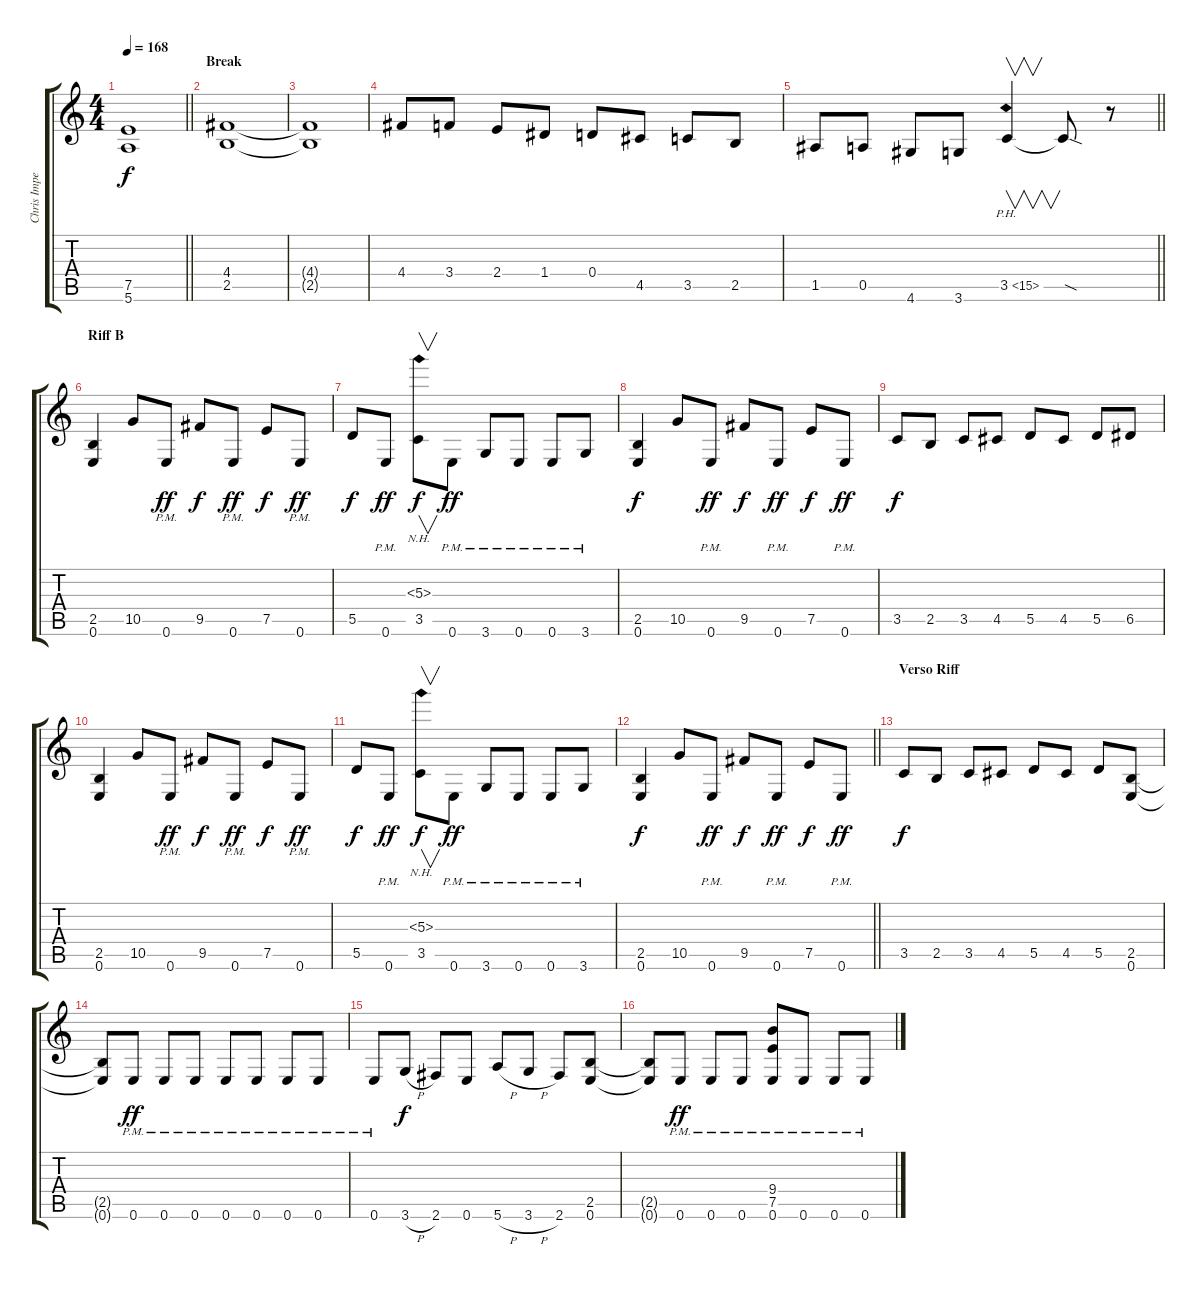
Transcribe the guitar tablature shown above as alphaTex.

\track ("Chris Impellitteri" "Chris Impe") {instrument distortionguitar}
\staff {score tabs}
\tuning (E4 B3 G3 D3 A2 E2) {hide}
\ts (4 4)
\tempo 168
\clef g2
\barLineRight lightlight
\ks c
(7.5{t} 5.6{t}).1{dy f} |
\section ("" "Break")
(4.4 2.5).1 |
(4.4{t} 2.5{t}).1 |
4.4.8 3.4.8 2.4.8 1.4.8 0.4.8 4.5.8 3.5.8 2.5.8 |
\barLineRight lightlight
1.5.8 0.5.8 4.6.8 3.6.8 3.5{ph 12}.4{v} 3.5{sod t}.8 r.8 |
\section ("" "Riff B")
(2.5 0.6).4 10.5.8 0.6{pm}.8{dy ff} 9.5.8{dy f} 0.6{pm}.8{dy ff} 7.5.8{dy f} 0.6{pm}.8{dy ff} |
5.5.8{dy f} 0.6{pm}.8{dy ff} (5.3{nh} 3.5).8{v dy f} 0.6{pm}.8{dy ff} 3.6{pm}.8 0.6{pm}.8 0.6{pm}.8 3.6{pm}.8 |
(2.5 0.6).4{dy f} 10.5.8 0.6{pm}.8{dy ff} 9.5.8{dy f} 0.6{pm}.8{dy ff} 7.5.8{dy f} 0.6{pm}.8{dy ff} |
3.5.8{dy f} 2.5.8 3.5.8 4.5.8 5.5.8 4.5.8 5.5.8 6.5.8 |
(2.5 0.6).4 10.5.8 0.6{pm}.8{dy ff} 9.5.8{dy f} 0.6{pm}.8{dy ff} 7.5.8{dy f} 0.6{pm}.8{dy ff} |
5.5.8{dy f} 0.6{pm}.8{dy ff} (5.3{nh} 3.5).8{v dy f} 0.6{pm}.8{dy ff} 3.6{pm}.8 0.6{pm}.8 0.6{pm}.8 3.6{pm}.8 |
\barLineRight lightlight
(2.5 0.6).4{dy f} 10.5.8 0.6{pm}.8{dy ff} 9.5.8{dy f} 0.6{pm}.8{dy ff} 7.5.8{dy f} 0.6{pm}.8{dy ff} |
\section ("" "Verso Riff")
3.5.8{dy f} 2.5.8 3.5.8 4.5.8 5.5.8 4.5.8 5.5.8 (2.5 0.6).8 |
(2.5{t} 0.6{t}).8 0.6{pm}.8{dy ff} 0.6{pm}.8 0.6{pm}.8 0.6{pm}.8 0.6{pm}.8 0.6{pm}.8 0.6{pm}.8 |
0.6{pm}.8 3.6{h}.8{dy f} 2.6.8 0.6.8 5.6{h}.8 3.6{h}.8 2.6.8 (2.5 0.6).8 |
(2.5{t} 0.6{t}).8 0.6{pm}.8{dy ff} 0.6{pm}.8 0.6{pm}.8 (9.4{pm} 7.5{pm} 0.6{pm}).8 0.6{pm}.8 0.6{pm}.8 0.6{pm}.8
